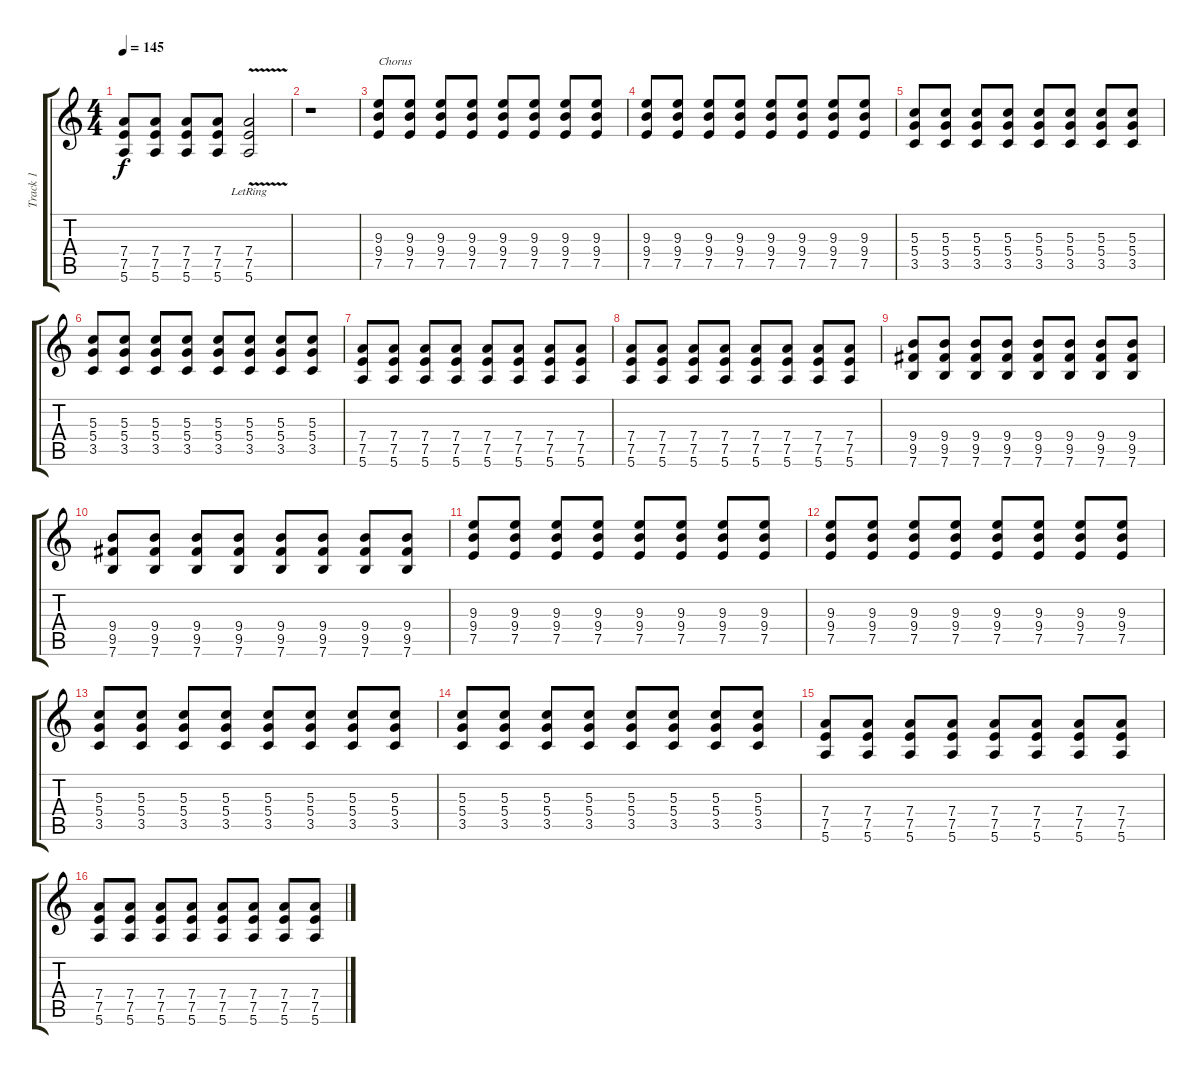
\track ("Track 1" "Track 1") {instrument overdrivenguitar}
\staff {score tabs}
\tuning (E4 B3 G3 D3 A2 E2) {hide}
\ts (4 4)
\tempo 145
\clef g2
\ks c
(7.4 7.5 5.6).8{dy f} (7.4 7.5 5.6).8 (7.4 7.5 5.6).8 (7.4 7.5 5.6).8 (7.4{v lr} 7.5 5.6).2 |
r.1 |
(9.3 9.4 7.5).8{txt "Chorus"} (9.3 9.4 7.5).8 (9.3 9.4 7.5).8 (9.3 9.4 7.5).8 (9.3 9.4 7.5).8 (9.3 9.4 7.5).8 (9.3 9.4 7.5).8 (9.3 9.4 7.5).8 |
(9.3 9.4 7.5).8 (9.3 9.4 7.5).8 (9.3 9.4 7.5).8 (9.3 9.4 7.5).8 (9.3 9.4 7.5).8 (9.3 9.4 7.5).8 (9.3 9.4 7.5).8 (9.3 9.4 7.5).8 |
(5.3 5.4 3.5).8 (5.3 5.4 3.5).8 (5.3 5.4 3.5).8 (5.3 5.4 3.5).8 (5.3 5.4 3.5).8 (5.3 5.4 3.5).8 (5.3 5.4 3.5).8 (5.3 5.4 3.5).8 |
(5.3 5.4 3.5).8 (5.3 5.4 3.5).8 (5.3 5.4 3.5).8 (5.3 5.4 3.5).8 (5.3 5.4 3.5).8 (5.3 5.4 3.5).8 (5.3 5.4 3.5).8 (5.3 5.4 3.5).8 |
(7.4 7.5 5.6).8 (7.4 7.5 5.6).8 (7.4 7.5 5.6).8 (7.4 7.5 5.6).8 (7.4 7.5 5.6).8 (7.4 7.5 5.6).8 (7.4 7.5 5.6).8 (7.4 7.5 5.6).8 |
(7.4 7.5 5.6).8 (7.4 7.5 5.6).8 (7.4 7.5 5.6).8 (7.4 7.5 5.6).8 (7.4 7.5 5.6).8 (7.4 7.5 5.6).8 (7.4 7.5 5.6).8 (7.4 7.5 5.6).8 |
(9.4 9.5 7.6).8 (9.4 9.5 7.6).8 (9.4 9.5 7.6).8 (9.4 9.5 7.6).8 (9.4 9.5 7.6).8 (9.4 9.5 7.6).8 (9.4 9.5 7.6).8 (9.4 9.5 7.6).8 |
(9.4 9.5 7.6).8 (9.4 9.5 7.6).8 (9.4 9.5 7.6).8 (9.4 9.5 7.6).8 (9.4 9.5 7.6).8 (9.4 9.5 7.6).8 (9.4 9.5 7.6).8 (9.4 9.5 7.6).8 |
(9.3 9.4 7.5).8 (9.3 9.4 7.5).8 (9.3 9.4 7.5).8 (9.3 9.4 7.5).8 (9.3 9.4 7.5).8 (9.3 9.4 7.5).8 (9.3 9.4 7.5).8 (9.3 9.4 7.5).8 |
(9.3 9.4 7.5).8 (9.3 9.4 7.5).8 (9.3 9.4 7.5).8 (9.3 9.4 7.5).8 (9.3 9.4 7.5).8 (9.3 9.4 7.5).8 (9.3 9.4 7.5).8 (9.3 9.4 7.5).8 |
(5.3 5.4 3.5).8 (5.3 5.4 3.5).8 (5.3 5.4 3.5).8 (5.3 5.4 3.5).8 (5.3 5.4 3.5).8 (5.3 5.4 3.5).8 (5.3 5.4 3.5).8 (5.3 5.4 3.5).8 |
(5.3 5.4 3.5).8 (5.3 5.4 3.5).8 (5.3 5.4 3.5).8 (5.3 5.4 3.5).8 (5.3 5.4 3.5).8 (5.3 5.4 3.5).8 (5.3 5.4 3.5).8 (5.3 5.4 3.5).8 |
(7.4 7.5 5.6).8 (7.4 7.5 5.6).8 (7.4 7.5 5.6).8 (7.4 7.5 5.6).8 (7.4 7.5 5.6).8 (7.4 7.5 5.6).8 (7.4 7.5 5.6).8 (7.4 7.5 5.6).8 |
(7.4 7.5 5.6).8 (7.4 7.5 5.6).8 (7.4 7.5 5.6).8 (7.4 7.5 5.6).8 (7.4 7.5 5.6).8 (7.4 7.5 5.6).8 (7.4 7.5 5.6).8 (7.4 7.5 5.6).8
